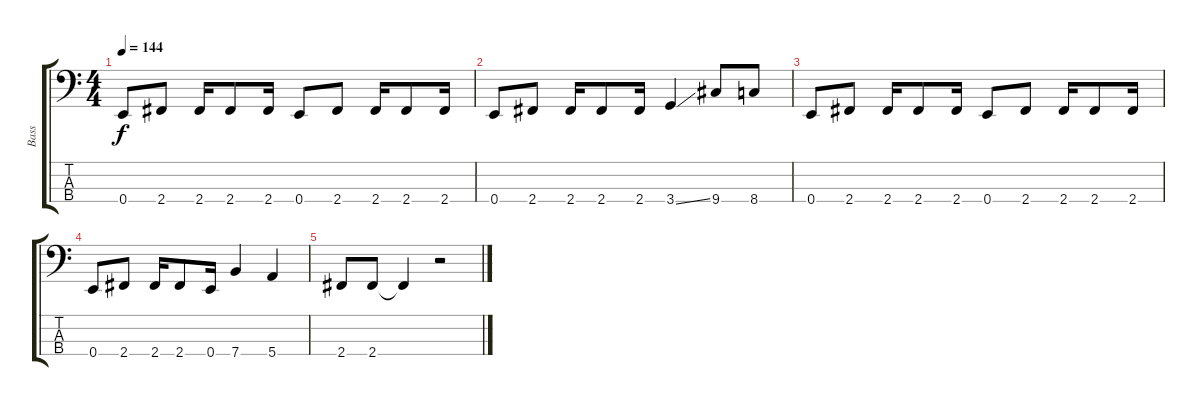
\track ("Bass" "Bass") {instrument electricbassfinger}
\staff {score tabs}
\tuning (G2 D2 A1 E1) {hide}
\ts (4 4)
\tempo 144
\clef f4
\ks c
0.4.8{dy f} 2.4.8 2.4.16 2.4.8 2.4.16 0.4.8 2.4.8 2.4.16 2.4.8 2.4.16 |
0.4.8 2.4.8 2.4.16 2.4.8 2.4.16 3.4{ss}.4 9.4.8 8.4.8 |
0.4.8 2.4.8 2.4.16 2.4.8 2.4.16 0.4.8 2.4.8 2.4.16 2.4.8 2.4.16 |
0.4.8 2.4.8 2.4.16 2.4.8 0.4.16 7.4.4 5.4.4 |
2.4.8 2.4.8 2.4{t}.4 r.2
